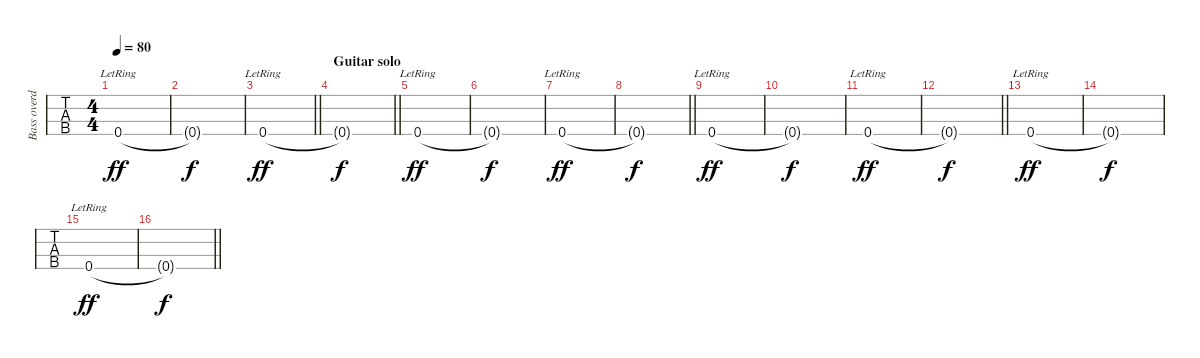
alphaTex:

\track ("Bass overdub" "Bass overd") {instrument electricbasspick}
\staff {tabs}
\tuning (G2 D2 A1 D1) {hide}
\ts (4 4)
\tempo 80
\clef f4
\ks c
0.4{ac lr}.1{dy ff} |
0.4{t}.1{dy f} |
\barLineRight lightlight
0.4{ac lr}.1{dy ff} |
\section ("" "Guitar solo")
\barLineRight lightlight
0.4{t}.1{dy f} |
0.4{ac lr}.1{dy ff} |
0.4{t}.1{dy f} |
0.4{ac lr}.1{dy ff} |
\barLineRight lightlight
0.4{t}.1{dy f} |
0.4{ac lr}.1{dy ff} |
0.4{t}.1{dy f} |
0.4{ac lr}.1{dy ff} |
\barLineRight lightlight
0.4{t}.1{dy f} |
0.4{ac lr}.1{dy ff} |
0.4{t}.1{dy f} |
0.4{ac lr}.1{dy ff} |
\barLineRight lightlight
0.4{t}.1{dy f}
